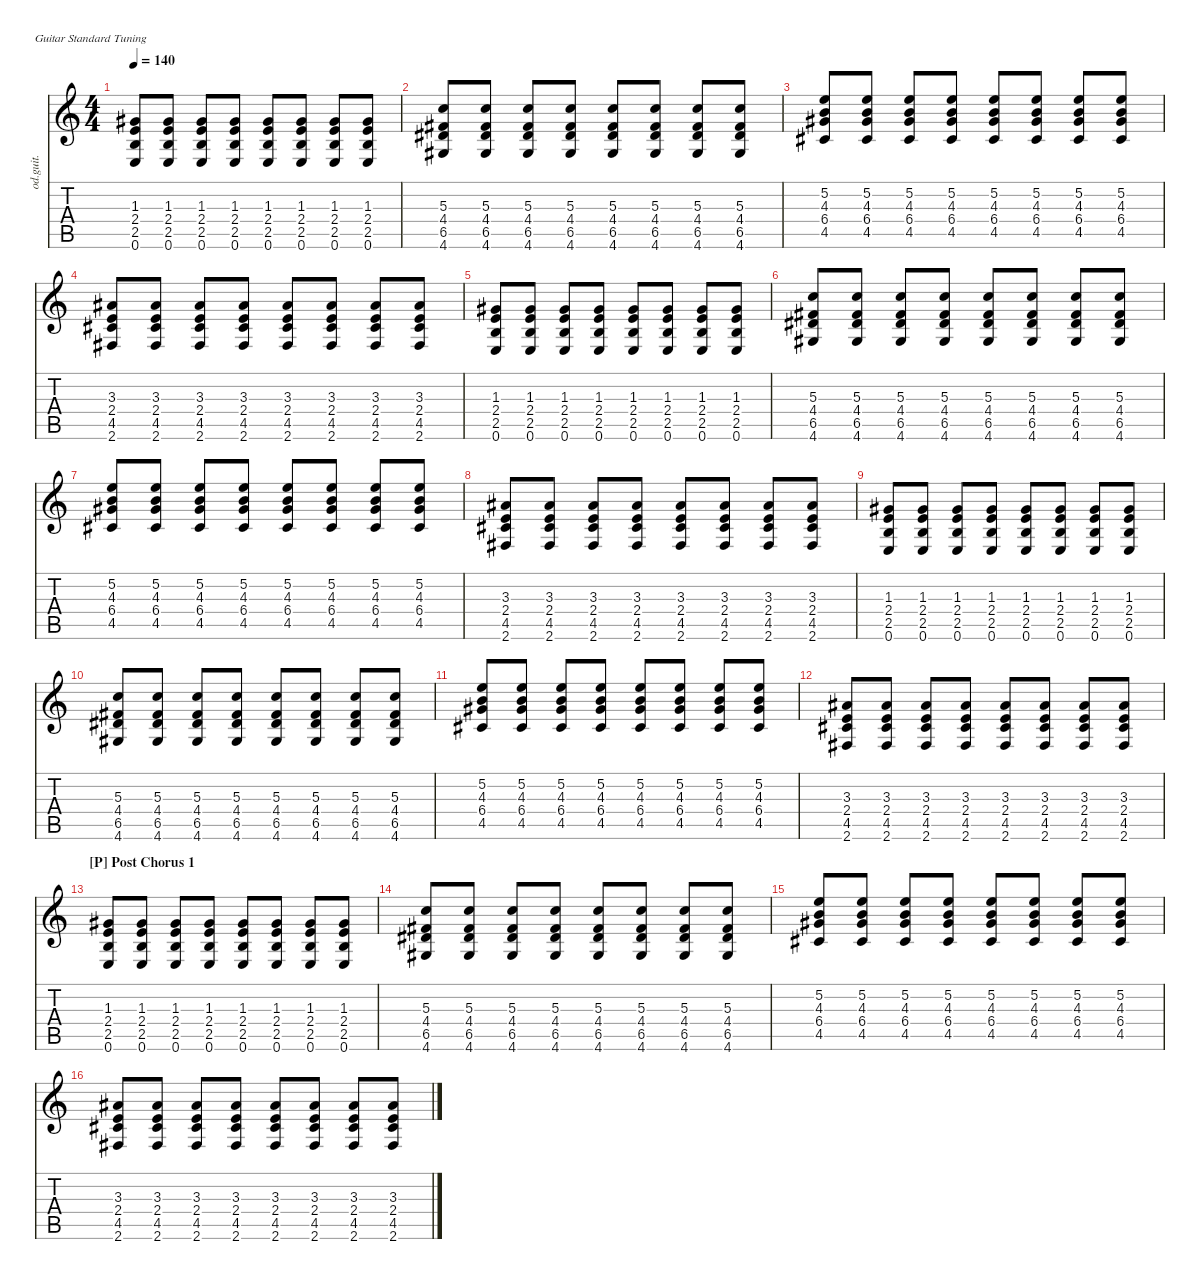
\defaultSystemsLayout 4
\hideDynamics
\bracketExtendMode nobrackets
\otherSystemsTrackNameOrientation horizontal
\track ("Ритм" "od.guit.") {instrument overdrivenguitar}
\staff {score tabs}
\tuning (E4 B3 G3 D3 A2 E2)
\ts (4 4)
\tempo 140
\clef g2
\ks c
(0.6 2.5 2.4 1.3{acc #}).8{dy mf beam Up} (0.6 2.5 2.4 1.3{acc #}).8{beam Up} (0.6 2.5 2.4 1.3{acc #}).8{beam Up} (0.6 2.5 2.4 1.3{acc #}).8{beam Up} (0.6 2.5 2.4 1.3{acc #}).8{beam Up} (0.6 2.5 2.4 1.3{acc #}).8{beam Up} (0.6 2.5 2.4 1.3{acc #}).8{beam Up} (0.6 2.5 2.4 1.3{acc #}).8{beam Up} |
(4.6{acc #} 6.5{acc #} 4.4{acc #} 5.3).8{beam Up} (4.6{acc #} 6.5{acc #} 4.4{acc #} 5.3).8{beam Up} (4.6{acc #} 6.5{acc #} 4.4{acc #} 5.3).8{beam Up} (4.6{acc #} 6.5{acc #} 4.4{acc #} 5.3).8{beam Up} (4.6{acc #} 6.5{acc #} 4.4{acc #} 5.3).8{beam Up} (4.6{acc #} 6.5{acc #} 4.4{acc #} 5.3).8{beam Up} (4.6{acc #} 6.5{acc #} 4.4{acc #} 5.3).8{beam Up} (4.6{acc #} 6.5{acc #} 4.4{acc #} 5.3).8{beam Up} |
(4.5{acc #} 6.4{acc #} 4.3 5.2).8{beam Up} (4.5{acc #} 6.4{acc #} 4.3 5.2).8{beam Up} (4.5{acc #} 6.4{acc #} 4.3 5.2).8{beam Up} (4.5{acc #} 6.4{acc #} 4.3 5.2).8{beam Up} (4.5{acc #} 6.4{acc #} 4.3 5.2).8{beam Up} (4.5{acc #} 6.4{acc #} 4.3 5.2).8{beam Up} (4.5{acc #} 6.4{acc #} 4.3 5.2).8{beam Up} (4.5{acc #} 6.4{acc #} 4.3 5.2).8{beam Up} |
(2.6{acc #} 4.5{acc #} 2.4 3.3{acc #}).8{beam Up} (2.6{acc #} 4.5{acc #} 2.4 3.3{acc #}).8{beam Up} (2.6{acc #} 4.5{acc #} 2.4 3.3{acc #}).8{beam Up} (2.6{acc #} 4.5{acc #} 2.4 3.3{acc #}).8{beam Up} (2.6{acc #} 4.5{acc #} 2.4 3.3{acc #}).8{beam Up} (2.6{acc #} 4.5{acc #} 2.4 3.3{acc #}).8{beam Up} (2.6{acc #} 4.5{acc #} 2.4 3.3{acc #}).8{beam Up} (2.6{acc #} 4.5{acc #} 2.4 3.3{acc #}).8{beam Up} |
(0.6 2.5 2.4 1.3{acc #}).8{beam Up} (0.6 2.5 2.4 1.3{acc #}).8{beam Up} (0.6 2.5 2.4 1.3{acc #}).8{beam Up} (0.6 2.5 2.4 1.3{acc #}).8{beam Up} (0.6 2.5 2.4 1.3{acc #}).8{beam Up} (0.6 2.5 2.4 1.3{acc #}).8{beam Up} (0.6 2.5 2.4 1.3{acc #}).8{beam Up} (0.6 2.5 2.4 1.3{acc #}).8{beam Up} |
(4.6{acc #} 6.5{acc #} 4.4{acc #} 5.3).8{beam Up} (4.6{acc #} 6.5{acc #} 4.4{acc #} 5.3).8{beam Up} (4.6{acc #} 6.5{acc #} 4.4{acc #} 5.3).8{beam Up} (4.6{acc #} 6.5{acc #} 4.4{acc #} 5.3).8{beam Up} (4.6{acc #} 6.5{acc #} 4.4{acc #} 5.3).8{beam Up} (4.6{acc #} 6.5{acc #} 4.4{acc #} 5.3).8{beam Up} (4.6{acc #} 6.5{acc #} 4.4{acc #} 5.3).8{beam Up} (4.6{acc #} 6.5{acc #} 4.4{acc #} 5.3).8{beam Up} |
(4.5{acc #} 6.4{acc #} 4.3 5.2).8{beam Up} (4.5{acc #} 6.4{acc #} 4.3 5.2).8{beam Up} (4.5{acc #} 6.4{acc #} 4.3 5.2).8{beam Up} (4.5{acc #} 6.4{acc #} 4.3 5.2).8{beam Up} (4.5{acc #} 6.4{acc #} 4.3 5.2).8{beam Up} (4.5{acc #} 6.4{acc #} 4.3 5.2).8{beam Up} (4.5{acc #} 6.4{acc #} 4.3 5.2).8{beam Up} (4.5{acc #} 6.4{acc #} 4.3 5.2).8{beam Up} |
(2.6{acc #} 4.5{acc #} 2.4 3.3{acc #}).8{beam Up} (2.6{acc #} 4.5{acc #} 2.4 3.3{acc #}).8{beam Up} (2.6{acc #} 4.5{acc #} 2.4 3.3{acc #}).8{beam Up} (2.6{acc #} 4.5{acc #} 2.4 3.3{acc #}).8{beam Up} (2.6{acc #} 4.5{acc #} 2.4 3.3{acc #}).8{beam Up} (2.6{acc #} 4.5{acc #} 2.4 3.3{acc #}).8{beam Up} (2.6{acc #} 4.5{acc #} 2.4 3.3{acc #}).8{beam Up} (2.6{acc #} 4.5{acc #} 2.4 3.3{acc #}).8{beam Up} |
(0.6 2.5 2.4 1.3{acc #}).8{beam Up} (0.6 2.5 2.4 1.3{acc #}).8{beam Up} (0.6 2.5 2.4 1.3{acc #}).8{beam Up} (0.6 2.5 2.4 1.3{acc #}).8{beam Up} (0.6 2.5 2.4 1.3{acc #}).8{beam Up} (0.6 2.5 2.4 1.3{acc #}).8{beam Up} (0.6 2.5 2.4 1.3{acc #}).8{beam Up} (0.6 2.5 2.4 1.3{acc #}).8{beam Up} |
(4.6{acc #} 6.5{acc #} 4.4{acc #} 5.3).8{beam Up} (4.6{acc #} 6.5{acc #} 4.4{acc #} 5.3).8{beam Up} (4.6{acc #} 6.5{acc #} 4.4{acc #} 5.3).8{beam Up} (4.6{acc #} 6.5{acc #} 4.4{acc #} 5.3).8{beam Up} (4.6{acc #} 6.5{acc #} 4.4{acc #} 5.3).8{beam Up} (4.6{acc #} 6.5{acc #} 4.4{acc #} 5.3).8{beam Up} (4.6{acc #} 6.5{acc #} 4.4{acc #} 5.3).8{beam Up} (4.6{acc #} 6.5{acc #} 4.4{acc #} 5.3).8{beam Up} |
(4.5{acc #} 6.4{acc #} 4.3 5.2).8{beam Up} (4.5{acc #} 6.4{acc #} 4.3 5.2).8{beam Up} (4.5{acc #} 6.4{acc #} 4.3 5.2).8{beam Up} (4.5{acc #} 6.4{acc #} 4.3 5.2).8{beam Up} (4.5{acc #} 6.4{acc #} 4.3 5.2).8{beam Up} (4.5{acc #} 6.4{acc #} 4.3 5.2).8{beam Up} (4.5{acc #} 6.4{acc #} 4.3 5.2).8{beam Up} (4.5{acc #} 6.4{acc #} 4.3 5.2).8{beam Up} |
(2.6{acc #} 4.5{acc #} 2.4 3.3{acc #}).8{beam Up} (2.6{acc #} 4.5{acc #} 2.4 3.3{acc #}).8{beam Up} (2.6{acc #} 4.5{acc #} 2.4 3.3{acc #}).8{beam Up} (2.6{acc #} 4.5{acc #} 2.4 3.3{acc #}).8{beam Up} (2.6{acc #} 4.5{acc #} 2.4 3.3{acc #}).8{beam Up} (2.6{acc #} 4.5{acc #} 2.4 3.3{acc #}).8{beam Up} (2.6{acc #} 4.5{acc #} 2.4 3.3{acc #}).8{beam Up} (2.6{acc #} 4.5{acc #} 2.4 3.3{acc #}).8{beam Up} |
\section ("P" "Post Chorus 1")
(0.6 2.5 2.4 1.3{acc #}).8{beam Up} (0.6 2.5 2.4 1.3{acc #}).8{beam Up} (0.6 2.5 2.4 1.3{acc #}).8{beam Up} (0.6 2.5 2.4 1.3{acc #}).8{beam Up} (0.6 2.5 2.4 1.3{acc #}).8{beam Up} (0.6 2.5 2.4 1.3{acc #}).8{beam Up} (0.6 2.5 2.4 1.3{acc #}).8{beam Up} (0.6 2.5 2.4 1.3{acc #}).8{beam Up} |
(4.6{acc #} 6.5{acc #} 4.4{acc #} 5.3).8{beam Up} (4.6{acc #} 6.5{acc #} 4.4{acc #} 5.3).8{beam Up} (4.6{acc #} 6.5{acc #} 4.4{acc #} 5.3).8{beam Up} (4.6{acc #} 6.5{acc #} 4.4{acc #} 5.3).8{beam Up} (4.6{acc #} 6.5{acc #} 4.4{acc #} 5.3).8{beam Up} (4.6{acc #} 6.5{acc #} 4.4{acc #} 5.3).8{beam Up} (4.6{acc #} 6.5{acc #} 4.4{acc #} 5.3).8{beam Up} (4.6{acc #} 6.5{acc #} 4.4{acc #} 5.3).8{beam Up} |
(4.5{acc #} 6.4{acc #} 4.3 5.2).8{beam Up} (4.5{acc #} 6.4{acc #} 4.3 5.2).8{beam Up} (4.5{acc #} 6.4{acc #} 4.3 5.2).8{beam Up} (4.5{acc #} 6.4{acc #} 4.3 5.2).8{beam Up} (4.5{acc #} 6.4{acc #} 4.3 5.2).8{beam Up} (4.5{acc #} 6.4{acc #} 4.3 5.2).8{beam Up} (4.5{acc #} 6.4{acc #} 4.3 5.2).8{beam Up} (4.5{acc #} 6.4{acc #} 4.3 5.2).8{beam Up} |
(2.6{acc #} 4.5{acc #} 2.4 3.3{acc #}).8{beam Up} (2.6{acc #} 4.5{acc #} 2.4 3.3{acc #}).8{beam Up} (2.6{acc #} 4.5{acc #} 2.4 3.3{acc #}).8{beam Up} (2.6{acc #} 4.5{acc #} 2.4 3.3{acc #}).8{beam Up} (2.6{acc #} 4.5{acc #} 2.4 3.3{acc #}).8{beam Up} (2.6{acc #} 4.5{acc #} 2.4 3.3{acc #}).8{beam Up} (2.6{acc #} 4.5{acc #} 2.4 3.3{acc #}).8{beam Up} (2.6{acc #} 4.5{acc #} 2.4 3.3{acc #}).8{beam Up}
